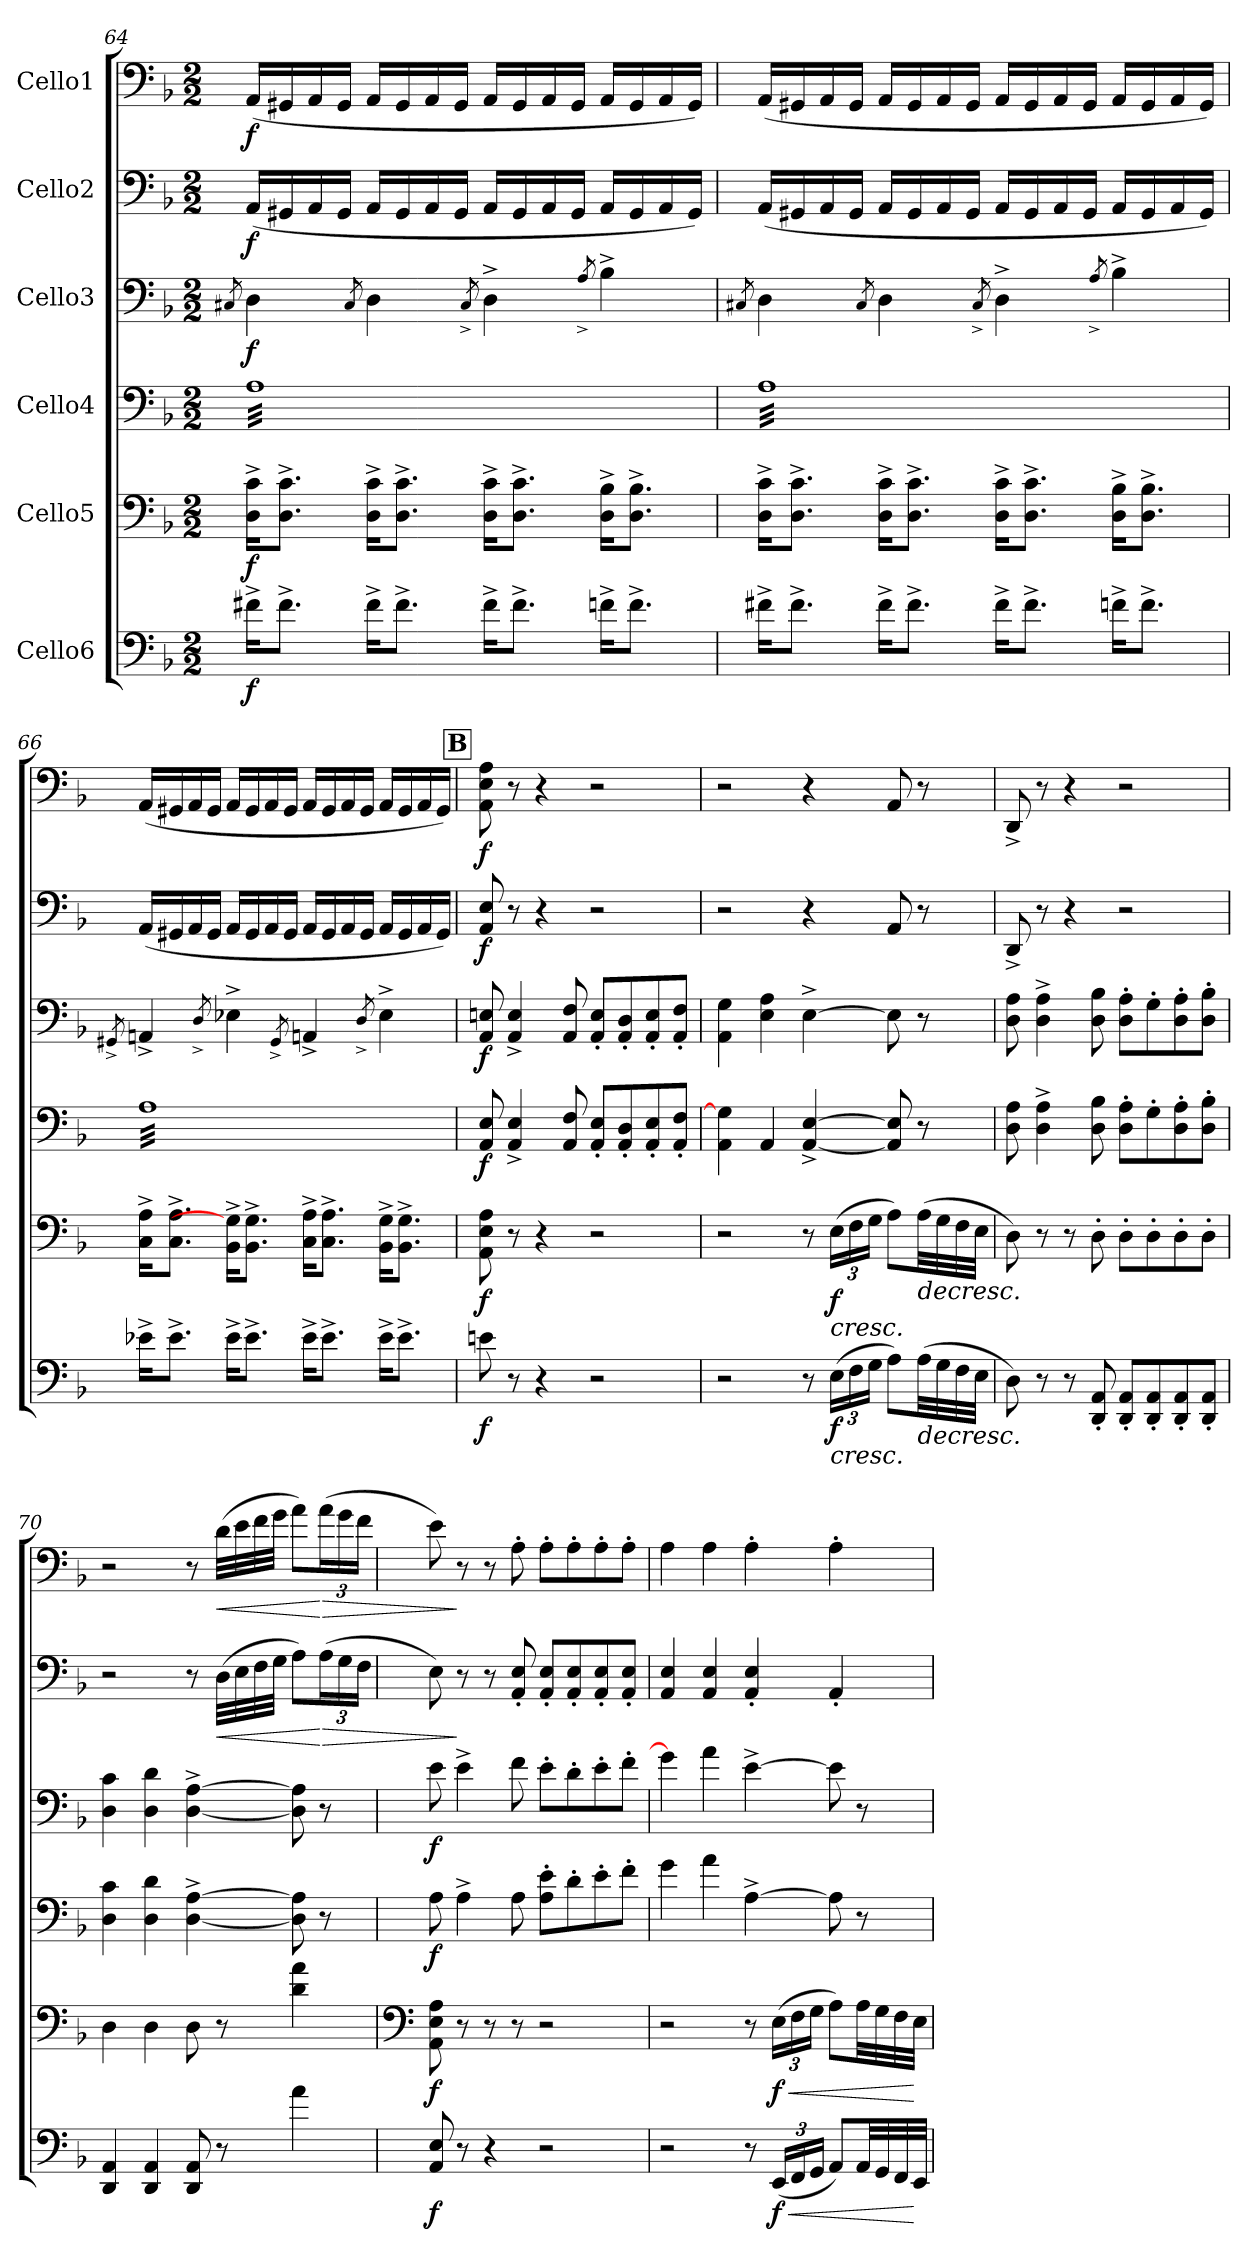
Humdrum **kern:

**kern	**dynam	**kern	**dynam	**kern	**dynam	**kern	**dynam	**kern	**dynam	**kern	**dynam
*part6	*part6	*part5	*part5	*part4	*part4	*part3	*part3	*part2	*part2	*part1	*part1
*staff6	*staff6	*staff5	*staff5	*staff4	*staff4	*staff3	*staff3	*staff2	*staff2	*staff1	*staff1
*I"Cello6	*	*I"Cello5	*	*I"Cello4	*	*I"Cello3	*	*I"Cello2	*	*I"Cello1	*
!!LO:LB:g=z
*clefF4	*	*clefF4	*	*clefF4	*	*clefF4	*	*clefF4	*	*clefF4	*
*k[b-]	*	*k[b-]	*	*k[b-]	*	*k[b-]	*	*k[b-]	*	*k[b-]	*
*F:	*	*F:	*	*F:	*	*F:	*	*F:	*	*F:	*
*M2/2	*	*M2/2	*	*M2/2	*	*M2/2	*	*M2/2	*	*M2/2	*
=64	=64	=64	=64	=64	=64	=64	=64	=64	=64	=64	=64
.	.	.	.	.	.	8qC#X/	.	.	.	.	.
!	!LO:DY:b	!	!LO:DY:b	!	!	!	!LO:DY:b	!	!LO:DY:b	!	!LO:DY:b
*	*	*	*	*tremolo	*	*	*	*	*	*	*
16f#X^\KL	f	16D\^ 16c\^KL	f	32ALLL	.	4D\	f	(16AA/LL	f	(16AA/LL	f
.	.	.	.	32A	.	.	.	.	.	.	.
8.f#^\J	.	8.D\^ 8.c\^J	.	32A	.	.	.	16GG#X/	.	16GG#X/	.
.	.	.	.	32A	.	.	.	.	.	.	.
.	.	.	.	32A	.	.	.	16AA/	.	16AA/	.
.	.	.	.	32A	.	.	.	.	.	.	.
.	.	.	.	32A	.	.	.	16GG#/JJ	.	16GG#/JJ	.
.	.	.	.	32A	.	.	.	.	.	.	.
.	.	.	.	.	.	8qC#/	.	.	.	.	.
16f#^\KL	.	16D\^ 16c\^KL	.	32A	.	4D\	.	16AA/LL	.	16AA/LL	.
.	.	.	.	32A	.	.	.	.	.	.	.
8.f#^\J	.	8.D\^ 8.c\^J	.	32A	.	.	.	16GG#/	.	16GG#/	.
.	.	.	.	32A	.	.	.	.	.	.	.
.	.	.	.	32A	.	.	.	16AA/	.	16AA/	.
.	.	.	.	32A	.	.	.	.	.	.	.
.	.	.	.	32A	.	.	.	16GG#/JJ	.	16GG#/JJ	.
.	.	.	.	32A	.	.	.	.	.	.	.
.	.	.	.	.	.	8qC#^/	.	.	.	.	.
16f#^\KL	.	16D\^ 16c\^KL	.	32A	.	4D^\	.	16AA/LL	.	16AA/LL	.
.	.	.	.	32A	.	.	.	.	.	.	.
8.f#^\J	.	8.D\^ 8.c\^J	.	32A	.	.	.	16GG#/	.	16GG#/	.
.	.	.	.	32A	.	.	.	.	.	.	.
.	.	.	.	32A	.	.	.	16AA/	.	16AA/	.
.	.	.	.	32A	.	.	.	.	.	.	.
.	.	.	.	32A	.	.	.	16GG#/JJ	.	16GG#/JJ	.
.	.	.	.	32A	.	.	.	.	.	.	.
.	.	.	.	.	.	8qA^/	.	.	.	.	.
16fn^\KL	.	16D\^ 16B-\^KL	.	32A	.	4B-^\	.	16AA/LL	.	16AA/LL	.
.	.	.	.	32A	.	.	.	.	.	.	.
8.f^\J	.	8.D\^ 8.B-\^J	.	32A	.	.	.	16GG#/	.	16GG#/	.
.	.	.	.	32A	.	.	.	.	.	.	.
.	.	.	.	32A	.	.	.	16AA/	.	16AA/	.
.	.	.	.	32A	.	.	.	.	.	.	.
.	.	.	.	32A	.	.	.	16GG#/JJ)	.	16GG#/JJ)	.
.	.	.	.	32AJJJ	.	.	.	.	.	.	.
!!LO:PB:g=z
=65	=65	=65	=65	=65	=65	=65	=65	=65	=65	=65	=65
.	.	.	.	.	.	8qC#X/	.	.	.	.	.
16f#X^\KL	.	16D\^ 16c\^KL	.	32ALLL	.	4D\	.	(16AA/LL	.	(16AA/LL	.
.	.	.	.	32A	.	.	.	.	.	.	.
8.f#^\J	.	8.D\^ 8.c\^J	.	32A	.	.	.	16GG#X/	.	16GG#X/	.
.	.	.	.	32A	.	.	.	.	.	.	.
.	.	.	.	32A	.	.	.	16AA/	.	16AA/	.
.	.	.	.	32A	.	.	.	.	.	.	.
.	.	.	.	32A	.	.	.	16GG#/JJ	.	16GG#/JJ	.
.	.	.	.	32A	.	.	.	.	.	.	.
.	.	.	.	.	.	8qC#/	.	.	.	.	.
16f#^\KL	.	16D\^ 16c\^KL	.	32A	.	4D\	.	16AA/LL	.	16AA/LL	.
.	.	.	.	32A	.	.	.	.	.	.	.
8.f#^\J	.	8.D\^ 8.c\^J	.	32A	.	.	.	16GG#/	.	16GG#/	.
.	.	.	.	32A	.	.	.	.	.	.	.
.	.	.	.	32A	.	.	.	16AA/	.	16AA/	.
.	.	.	.	32A	.	.	.	.	.	.	.
.	.	.	.	32A	.	.	.	16GG#/JJ	.	16GG#/JJ	.
.	.	.	.	32A	.	.	.	.	.	.	.
.	.	.	.	.	.	8qC#^/	.	.	.	.	.
16f#^\KL	.	16D\^ 16c\^KL	.	32A	.	4D^\	.	16AA/LL	.	16AA/LL	.
.	.	.	.	32A	.	.	.	.	.	.	.
8.f#^\J	.	8.D\^ 8.c\^J	.	32A	.	.	.	16GG#/	.	16GG#/	.
.	.	.	.	32A	.	.	.	.	.	.	.
.	.	.	.	32A	.	.	.	16AA/	.	16AA/	.
.	.	.	.	32A	.	.	.	.	.	.	.
.	.	.	.	32A	.	.	.	16GG#/JJ	.	16GG#/JJ	.
.	.	.	.	32A	.	.	.	.	.	.	.
.	.	.	.	.	.	8qA^/	.	.	.	.	.
16fn^\KL	.	16D\^ 16B-\^KL	.	32A	.	4B-^\	.	16AA/LL	.	16AA/LL	.
.	.	.	.	32A	.	.	.	.	.	.	.
8.f^\J	.	8.D\^ 8.B-\^J	.	32A	.	.	.	16GG#/	.	16GG#/	.
.	.	.	.	32A	.	.	.	.	.	.	.
.	.	.	.	32A	.	.	.	16AA/	.	16AA/	.
.	.	.	.	32A	.	.	.	.	.	.	.
.	.	.	.	32A	.	.	.	16GG#/JJ)	.	16GG#/JJ)	.
.	.	.	.	32AJJJ	.	.	.	.	.	.	.
=66	=66	=66	=66	=66	=66	=66	=66	=66	=66	=66	=66
.	.	.	.	.	.	8qGG#X^/	.	.	.	.	.
16e-X^\KL	.	16C\^ 16A\^KL	.	32ALLL	.	4AAn^/	.	(16AA/LL	.	(16AA/LL	.
.	.	.	.	32A	.	.	.	.	.	.	.
8.e-^\J	.	8.C\^ 8.A\^J	.	32A	.	.	.	16GG#X/	.	16GG#X/	.
.	.	.	.	32A	.	.	.	.	.	.	.
.	.	.	.	32A	.	.	.	16AA/	.	16AA/	.
.	.	.	.	32A	.	.	.	.	.	.	.
.	.	.	.	32A	.	.	.	16GG#/JJ	.	16GG#/JJ	.
.	.	.	.	32A	.	.	.	.	.	.	.
.	.	.	.	.	.	8qD^/	.	.	.	.	.
16e-^\KL	.	16BB-\^ 16G\]^KL	.	32A	.	4E-X^\	.	16AA/LL	.	16AA/LL	.
.	.	.	.	32A	.	.	.	.	.	.	.
8.e-^\J	.	8.BB-\^ 8.G\^J	.	32A	.	.	.	16GG#/	.	16GG#/	.
.	.	.	.	32A	.	.	.	.	.	.	.
.	.	.	.	32A	.	.	.	16AA/	.	16AA/	.
.	.	.	.	32A	.	.	.	.	.	.	.
.	.	.	.	32A	.	.	.	16GG#/JJ	.	16GG#/JJ	.
.	.	.	.	32A	.	.	.	.	.	.	.
.	.	.	.	.	.	8qGG#^/	.	.	.	.	.
16e-^\KL	.	16C\^ 16A\^KL	.	32A	.	4AAn^/	.	16AA/LL	.	16AA/LL	.
.	.	.	.	32A	.	.	.	.	.	.	.
8.e-^\J	.	8.C\^ 8.A\^J	.	32A	.	.	.	16GG#/	.	16GG#/	.
.	.	.	.	32A	.	.	.	.	.	.	.
.	.	.	.	32A	.	.	.	16AA/	.	16AA/	.
.	.	.	.	32A	.	.	.	.	.	.	.
.	.	.	.	32A	.	.	.	16GG#/JJ	.	16GG#/JJ	.
.	.	.	.	32A	.	.	.	.	.	.	.
.	.	.	.	.	.	8qD^/	.	.	.	.	.
16e-^\KL	.	16BB-\^ 16G\^KL	.	32A	.	4E-^\	.	16AA/LL	.	16AA/LL	.
.	.	.	.	32A	.	.	.	.	.	.	.
8.e-^\J	.	8.BB-\^ 8.G\^J	.	32A	.	.	.	16GG#/	.	16GG#/	.
.	.	.	.	32A	.	.	.	.	.	.	.
.	.	.	.	32A	.	.	.	16AA/	.	16AA/	.
.	.	.	.	32A	.	.	.	.	.	.	.
.	.	.	.	32A	.	.	.	16GG#/JJ)	.	16GG#/JJ)	.
.	.	.	.	32AJJJ	.	.	.	.	.	.	.
*	*	*	*	*Xtremolo	*	*	*	*	*	*	*
!!LO:REH:place=s1:a:B:fs=15.4267:t=B
=67	=67	=67	=67	=67	=67	=67	=67	=67	=67	=67	=67
!	!LO:DY:b	!	!LO:DY:b	!	!LO:DY:b	!	!LO:DY:b	!	!LO:DY:b	!	!LO:DY:b
8en\	f	8AA\ 8E\ 8A\	f	8AA/ 8E/	f	8AA/ 8En/	f	8AA/ 8E/	f	8AA\ 8E\ 8A\	f
8r	.	8r	.	4AA/^ 4E/^	.	4AA/^ 4E/^	.	8r	.	8r	.
4r	.	4r	.	.	.	.	.	4r	.	4r	.
.	.	.	.	8AA/ 8F/	.	8AA/ 8F/	.	.	.	.	.
2r	.	2r	.	8AA/' 8E/'L	.	8AA/' 8E/'L	.	2r	.	2r	.
.	.	.	.	8AA/' 8D/'	.	8AA/' 8D/'	.	.	.	.	.
.	.	.	.	8AA/' 8E/'	.	8AA/' 8E/'	.	.	.	.	.
.	.	.	.	8AA/' 8F/'J	.	8AA/' 8F/'J	.	.	.	.	.
!!LO:LB:g=z
=68	=68	=68	=68	=68	=68	=68	=68	=68	=68	=68	=68
2r	.	2r	.	4AA\ 4G\]	.	4AA\ 4G\	.	2r	.	2r	.
.	.	.	.	4AA/	.	4E\ 4A\	.	.	.	.	.
8r	.	8r	.	[4AA/^ [4E/^	.	[4E^\	.	4r	.	4r	.
*Xbrackettup	*	*	*	*	*	*	*	*	*	*	*
!	!LO:HP:b	!	!	!	!	!	!	!	!	!	!
*	*	*Xbrackettup	*	*	*	*	*	*	*	*	*
!	!LO:DY:n=1:b	!	!LO:HP:b	!	!	!	!	!	!	!	!
!	!	!	!LO:DY:n=1:b	!	!	!	!	!	!	!	!
(24E\LL	< f	(24E\LL	< f	.	.	.	.	.	.	.	.
24F\	.	24F\	.	.	.	.	.	.	.	.	.
24G\JJ	.	24G\JJ	.	.	.	.	.	.	.	.	.
8A\L)	.	8A\L)	.	8AA/] 8E/]	.	8E\]	.	8AA/	.	8AA/	.
!	!LO:HP:b	!	!LO:HP:b	!	!	!	!	!	!	!	!
(32A\LL	>	(32A\LL	>	8r	.	8r	.	8r	.	8r	.
32G\	.	32G\	.	.	.	.	.	.	.	.	.
32F\	.	32F\	.	.	.	.	.	.	.	.	.
32E\JJJ	[	32E\JJJ	[	.	.	.	.	.	.	.	.
!!LO:PB:g=z
=69	=69	=69	=69	=69	=69	=69	=69	=69	=69	=69	=69
8D\)	.	8D\)	.	8D\ 8A\	.	8D\ 8A\	.	8DD^/	.	8DD^/	.
8r	.	8r	.	4D\^ 4A\^	.	4D\^ 4A\^	.	8r	.	8r	.
8r	.	8r	.	.	.	.	.	4r	.	4r	.
8DD/' 8AA/'	.	8D'\	.	8D\ 8B-\	.	8D\ 8B-\	.	.	.	.	.
8DD/' 8AA/'L	.	8D'\L	.	8D\' 8A\'L	.	8D\' 8A\'L	.	2r	.	2r	.
8DD/' 8AA/'	.	8D'\	.	8G'\	.	8G'\	.	.	.	.	.
8DD/' 8AA/'	.	8D'\	.	8D\' 8A\'	.	8D\' 8A\'	.	.	.	.	.
8DD/' 8AA/'J	.	8D'\J	.	8D\' 8B-\'J	.	8D\' 8B-\'J	.	.	.	.	.
=70	=70	=70	=70	=70	=70	=70	=70	=70	=70	=70	=70
4DD/ 4AA/	.	4D\	.	4D\ 4c\	.	4D\ 4c\	.	2r	.	2r	.
4DD/ 4AA/	.	4D\	.	4D\ 4d\	.	4D\ 4d\	.	.	.	.	.
8DD/ 8AA/	.	8D\	.	[4D\^ [4A\^	.	[4D\^ [4A\^	.	8r	.	8r	.
!	!	!	!	!	!	!	!	!	!LO:HP:b	!	!LO:HP:b
8r	.	8r	.	.	.	.	.	(32D\LLL	<	(32d\LLL	<
.	.	.	.	.	.	.	.	32E\	.	32e\	.
.	.	.	.	.	.	.	.	32F\	.	32f\	.
.	.	.	.	.	.	.	.	32G\JJJ	.	32g\JJJ	.
4a\	.	4d\ 4a\	.	8D\] 8A\]	.	8D\] 8A\]	.	8A\L)	.	8a\L)	.
!	!	!	!	!	!	!	!	!	!LO:HP:n=1:b	!	!LO:HP:n=1:b
.	.	.	.	8r	.	8r	.	(24A\L	[ >	(24a\L	[ >
.	.	.	.	.	.	.	.	24G\	.	24g\	.
.	.	.	.	.	.	.	.	24F\JJ	.	24f\JJ	.
=71	=71	=71	=71	=71	=71	=71	=71	=71	=71	=71	=71
*	*	*clefF4	*	*	*	*	*	*	*	*	*
!	!LO:DY:b	!	!LO:DY:b	!	!LO:DY:b	!	!LO:DY:b	!	!	!	!
8AA/ 8E/	f	8AA\ 8E\ 8A\	f	8A\	f	8e\	f	8E\)	.	8e\)	.
8r	.	8r	.	4A^\	.	4e^\	.	8r	]	8r	]
4r	.	8r	.	.	.	.	.	8r	.	8r	.
.	.	8r	.	8A\	.	8f\	.	8AA/' 8E/'	.	8A'\	.
2r	.	2r	.	8A\' 8e\'L	.	8e'\L	.	8AA/' 8E/'L	.	8A'\L	.
.	.	.	.	8d'\	.	8d'\	.	8AA/' 8E/'	.	8A'\	.
.	.	.	.	8e'\	.	8e'\	.	8AA/' 8E/'	.	8A'\	.
.	.	.	.	8f'\J	.	8f'\J	.	8AA/' 8E/'J	.	8A'\J	.
=72	=72	=72	=72	=72	=72	=72	=72	=72	=72	=72	=72
2r	.	2r	.	4g\	.	4g\]	.	4AA/ 4E/	.	4A\	.
.	.	.	.	4a\	.	4a\	.	4AA/ 4E/	.	4A\	.
8r	.	8r	.	[4A^\	.	[4e^\	.	4AA/' 4E/'	.	4A'\	.
!	!LO:HP:b	!	!LO:HP:b	!	!	!	!	!	!	!	!
!	!LO:DY:n=1:b	!	!LO:DY:n=1:b	!	!	!	!	!	!	!	!
(24EE/LL	< f	(24E\LL	< f	.	.	.	.	.	.	.	.
24FF/	.	24F\	.	.	.	.	.	.	.	.	.
24GG/JJ	.	24G\JJ	.	.	.	.	.	.	.	.	.
8AA/L)	.	8A\L)	.	8A\]	.	8e\]	.	4AA'/	.	4A'\	.
32AA/LL	]	32A\LL	]	8r	.	8r	.	.	.	.	.
32GG/	.	32G\	.	.	.	.	.	.	.	.	.
32FF/	.	32F\	.	.	.	.	.	.	.	.	.
32EE/JJJ	[	32E\JJJ	[	.	.	.	.	.	.	.	.
=	=	=	=	=	=	=	=	=	=	=	=
*-	*-	*-	*-	*-	*-	*-	*-	*-	*-	*-	*-
